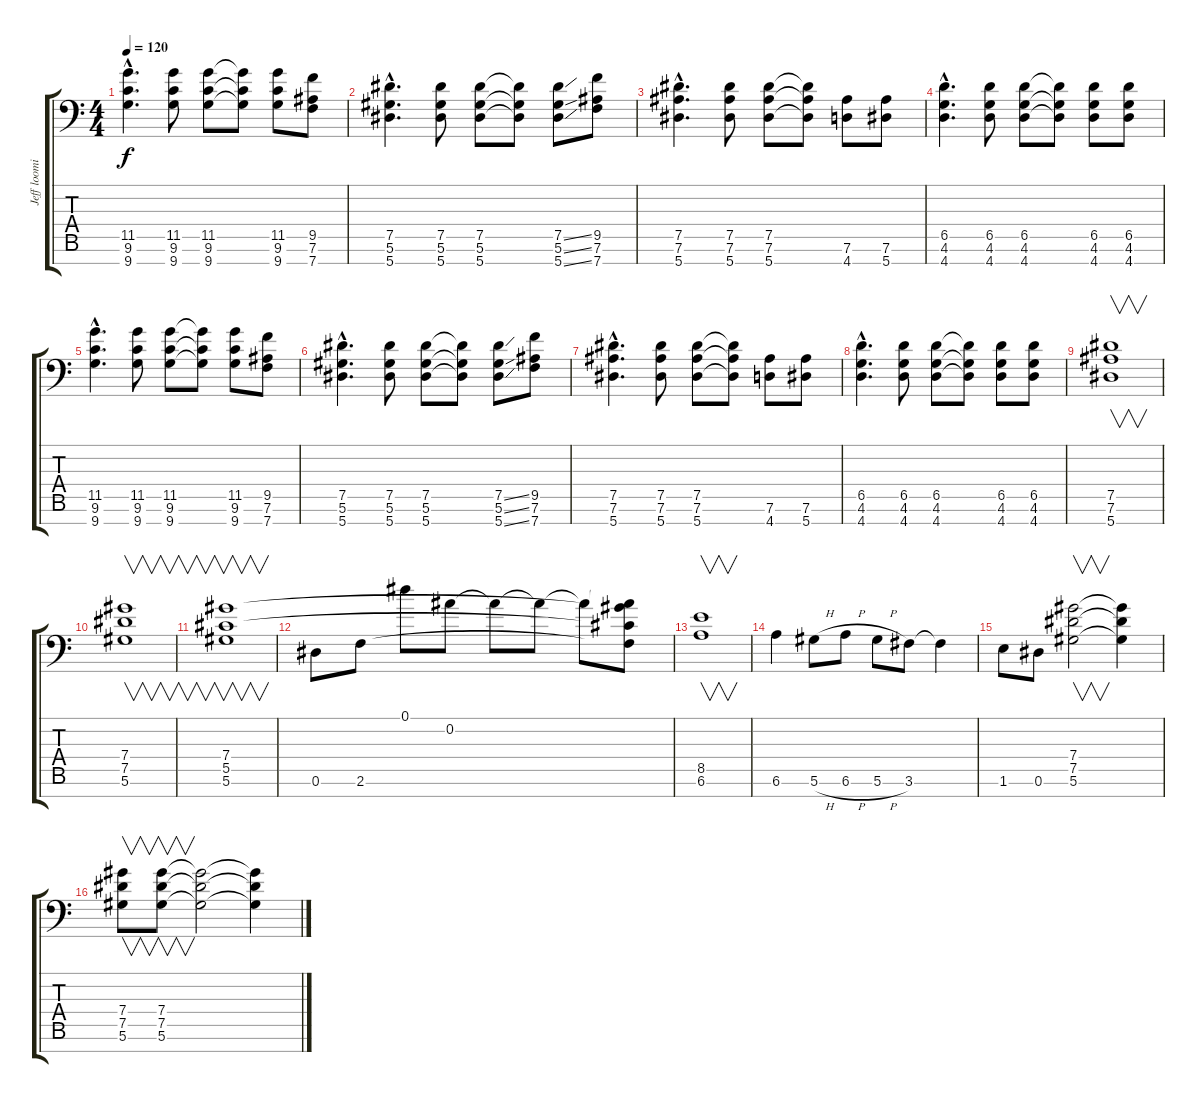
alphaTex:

\track ("Jeff loomis" "Jeff loomi") {instrument distortionguitar}
\staff {score tabs}
\tuning (Eb4 Bb3 Gb3 Db3 Ab2 Eb2 Bb1) {hide}
\ts (4 4)
\tempo 120
\clef f4
\ks c
(11.5{hac} 9.6{hac} 9.7{hac}).4{d dy f} (11.5 9.6 9.7).8 (11.5 9.6 9.7).8 (11.5{t} 9.6{t} 9.7{t}).8 (11.5 9.6 9.7).8 (9.5 7.6 7.7).8 |
(7.5{hac} 5.6{hac} 5.7{hac}).4{d} (7.5 5.6 5.7).8 (7.5 5.6 5.7).8 (7.5{t} 5.6{t} 5.7{t}).8 (7.5{ss} 5.6{ss} 5.7{ss}).8 (9.5 7.6 7.7).8 |
(7.5{hac} 7.6{hac} 5.7{hac}).4{d} (7.5 7.6 5.7).8 (7.5 7.6 5.7).8 (7.5{t} 7.6{t} 5.7{t}).8 (7.6 4.7).8 (7.6 5.7).8 |
(6.5{hac} 4.6{hac} 4.7{hac}).4{d} (6.5 4.6 4.7).8 (6.5 4.6 4.7).8 (6.5{t} 4.6{t} 4.7{t}).8 (6.5 4.6 4.7).8 (6.5 4.6 4.7).8 |
(11.5{hac} 9.6{hac} 9.7{hac}).4{d} (11.5 9.6 9.7).8 (11.5 9.6 9.7).8 (11.5{t} 9.6{t} 9.7{t}).8 (11.5 9.6 9.7).8 (9.5 7.6 7.7).8 |
(7.5{hac} 5.6{hac} 5.7{hac}).4{d} (7.5 5.6 5.7).8 (7.5 5.6 5.7).8 (7.5{t} 5.6{t} 5.7{t}).8 (7.5{ss} 5.6{ss} 5.7{ss}).8 (9.5 7.6 7.7).8 |
(7.5{hac} 7.6{hac} 5.7{hac}).4{d} (7.5 7.6 5.7).8 (7.5 7.6 5.7).8 (7.5{t} 7.6{t} 5.7{t}).8 (7.6 4.7).8 (7.6 5.7).8 |
(6.5{hac} 4.6{hac} 4.7{hac}).4{d} (6.5 4.6 4.7).8 (6.5 4.6 4.7).8 (6.5{t} 4.6{t} 4.7{t}).8 (6.5 4.6 4.7).8 (6.5 4.6 4.7).8 |
(7.5 7.6 5.7).1{v} |
(7.4 7.5 5.6).1{v} |
(7.4 5.5 5.6).1{v} |
0.6.8 2.6.8 0.1.8 0.2.8 0.2{t}.8 0.2{t}.8 0.2{t}.8 (0.2{t} 7.4{t} 5.5{t} 2.6{t}).8 |
(8.5 6.6).1{v} |
6.6.4 5.6{h}.8 6.6{h}.8 5.6{h}.8 3.6.8 3.6{t}.4 |
1.6.8 0.6.8 (7.4 7.5 5.6).2{v} (7.4{t} 7.5{t} 5.6{t}).4 |
(7.4 7.5 5.6).8{v} (7.4 7.5 5.6).8{v} (7.4{t} 7.5{t} 5.6{t}).2 (7.4{t} 7.5{t} 5.6{t}).4
